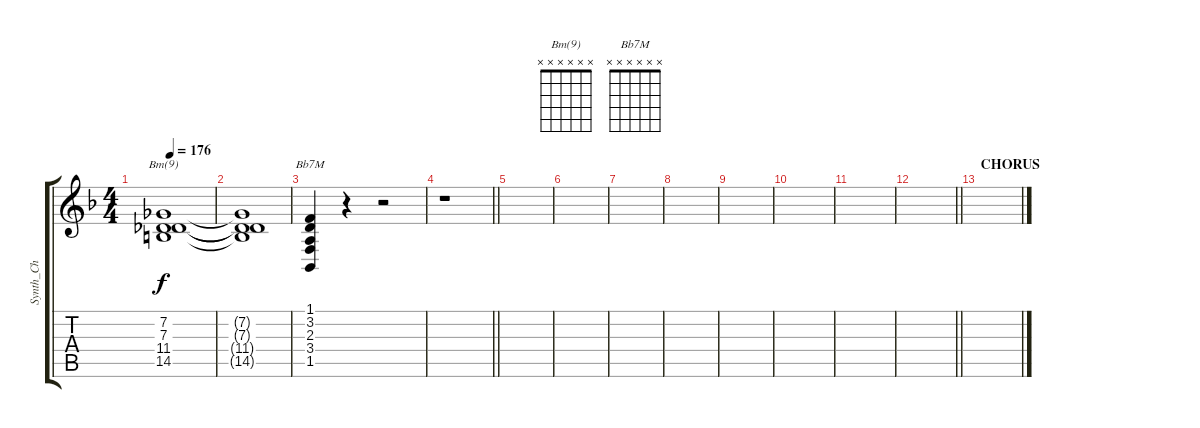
\track ("Synth_Ch" "Synth_Ch") {instrument choiraahs}
\staff {score tabs}
\tuning (E4 B3 G3 D3 A2 E2) {hide}
\chord ("Bm(9)" x x x x x x)
\chord ("Bb7M" x x x x x x)
\ts (4 4)
\tempo 176
\clef g2
\ks f
(7.2 7.3 11.4 14.5).1{ch "Bm(9)" dy f} |
(7.2{t} 7.3{t} 11.4{t} 14.5{t}).1 |
(1.1 3.2 2.3 3.4 1.5).4{ch "Bb7M"} r.4 r.2 |
\barLineRight lightlight
r.1 |
|
|
|
|
|
|
|
\barLineRight lightlight
|
\section ("" "CHORUS")
